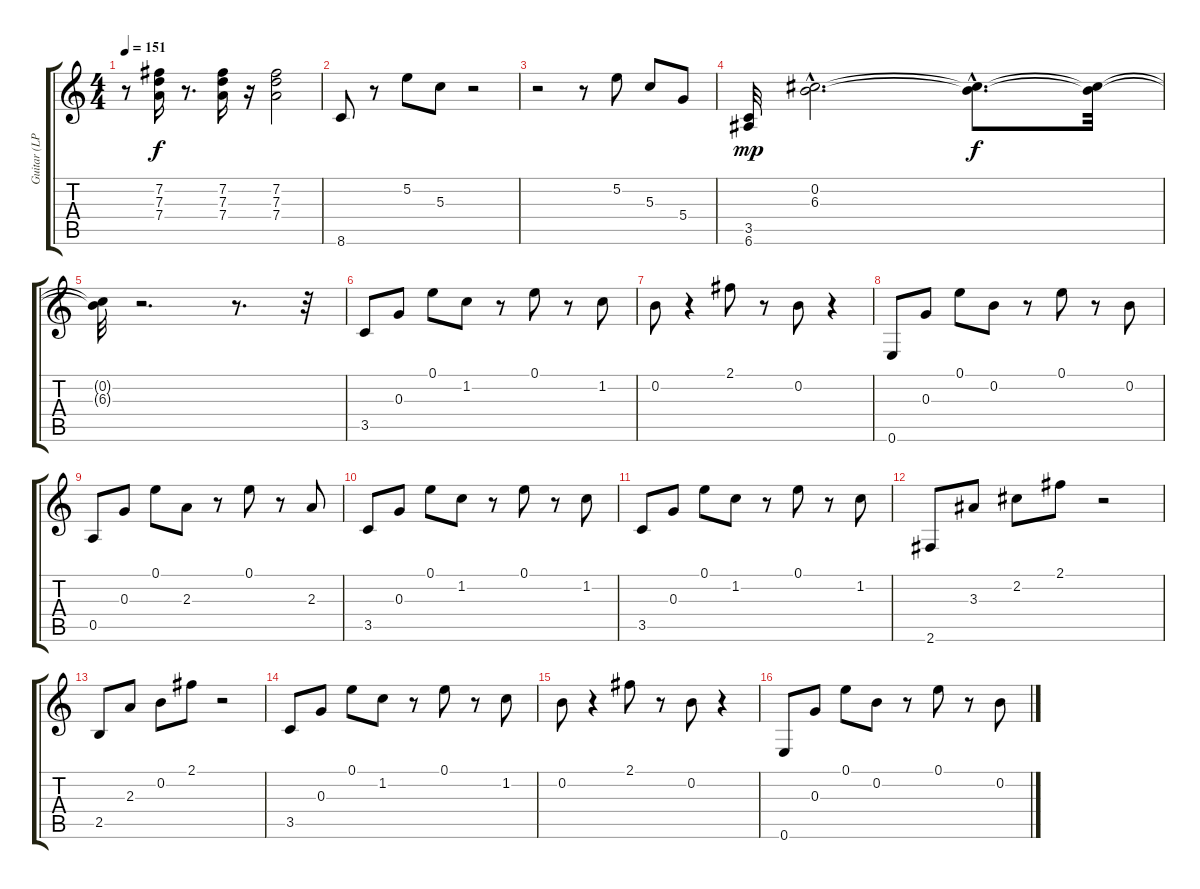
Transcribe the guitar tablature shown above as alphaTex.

\track ("Guitar (LP)" "Guitar (LP") {instrument electricguitarclean}
\staff {score tabs}
\tuning (E4 B3 G3 D3 A2 E2) {hide}
\ts (4 4)
\tempo 151
\clef g2
\ks c
r.8{dy f} (7.2 7.3 7.4).16 r.8{d} (7.2 7.3 7.4).16 r.16 (7.2 7.3 7.4).2 |
8.6.8 r.8 5.2.8 5.3.8 r.2 |
r.2 r.8 5.2.8 5.3.8 5.4.8 |
(3.5 6.6).32{dy mp} (0.2{hac} 6.3{hac}).2{d} (0.2{hac t} 6.3{hac t}).8{d dy f} (0.2{t} 6.3{t}).32 |
(0.2{t} 6.3{t}).32 r.2{d} r.8{d} r.32 |
3.5.8 0.3.8 0.1.8 1.2.8 r.8 0.1.8 r.8 1.2.8 |
0.2.8 r.4 2.1.8 r.8 0.2.8 r.4 |
0.6.8 0.3.8 0.1.8 0.2.8 r.8 0.1.8 r.8 0.2.8 |
0.5.8 0.3.8 0.1.8 2.3.8 r.8 0.1.8 r.8 2.3.8 |
3.5.8 0.3.8 0.1.8 1.2.8 r.8 0.1.8 r.8 1.2.8 |
3.5.8 0.3.8 0.1.8 1.2.8 r.8 0.1.8 r.8 1.2.8 |
2.6.8 3.3.8 2.2.8 2.1.8 r.2 |
2.5.8 2.3.8 0.2.8 2.1.8 r.2 |
3.5.8 0.3.8 0.1.8 1.2.8 r.8 0.1.8 r.8 1.2.8 |
0.2.8 r.4 2.1.8 r.8 0.2.8 r.4 |
0.6.8 0.3.8 0.1.8 0.2.8 r.8 0.1.8 r.8 0.2.8
